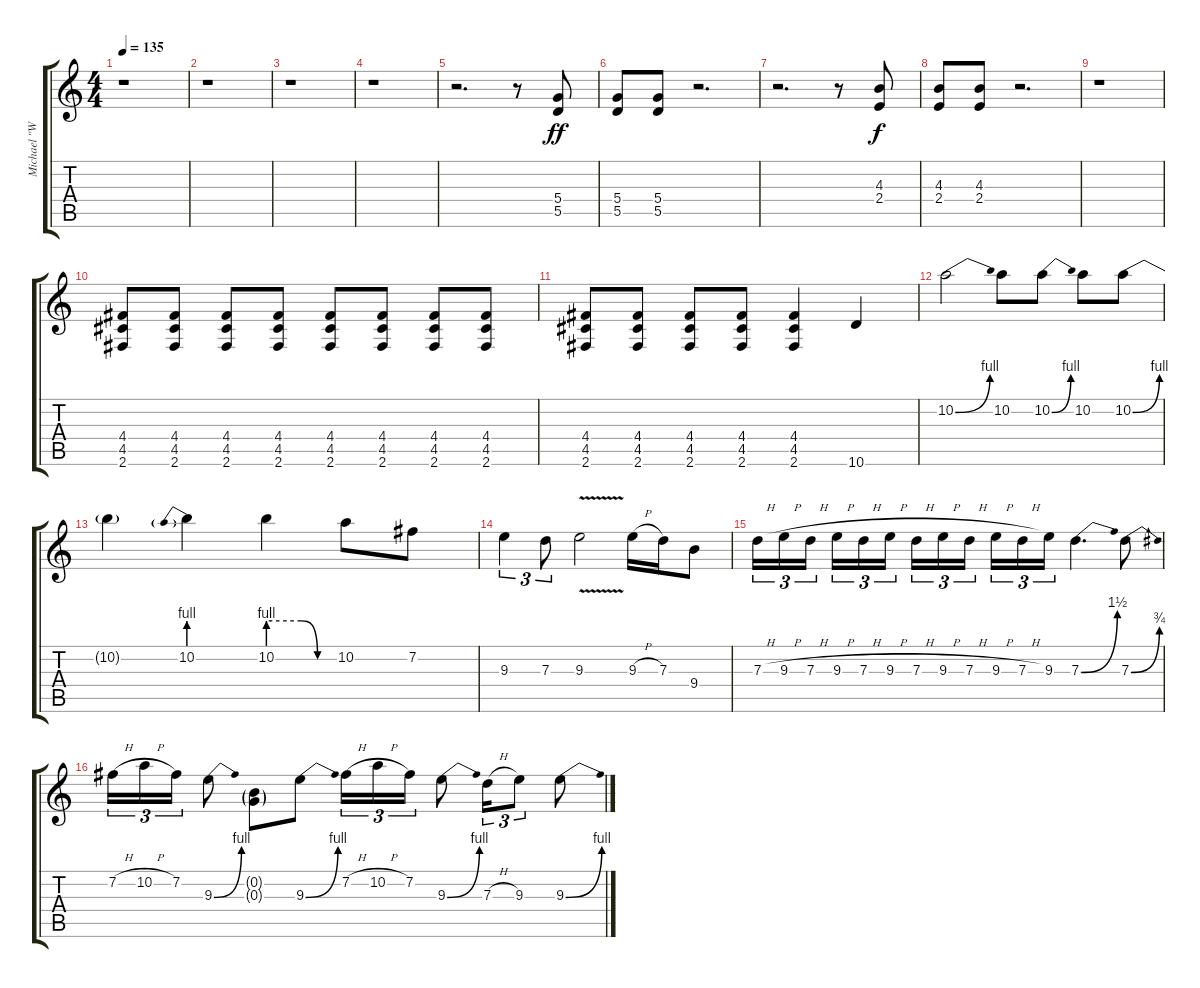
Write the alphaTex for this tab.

\track ("Michael \"Würzel\" Burston" "Michael \"W") {instrument distortionguitar}
\staff {score tabs}
\tuning (E4 B3 G3 D3 A2 E2) {hide}
\ts (4 4)
\tempo 135
\clef g2
\ks c
r.1{dy f} |
r.1 |
r.1 |
r.1 |
r.2{d} r.8 (5.4 5.5).8{dy ff} |
(5.4 5.5).8 (5.4 5.5).8 r.2{d} |
r.2{d} r.8 (4.3 2.4).8{dy f} |
(4.3 2.4).8 (4.3 2.4).8 r.2{d} |
r.1 |
(4.4 4.5 2.6).8 (4.4 4.5 2.6).8 (4.4 4.5 2.6).8 (4.4 4.5 2.6).8 (4.4 4.5 2.6).8 (4.4 4.5 2.6).8 (4.4 4.5 2.6).8 (4.4 4.5 2.6).8 |
(4.4 4.5 2.6).8 (4.4 4.5 2.6).8 (4.4 4.5 2.6).8 (4.4 4.5 2.6).8 (4.4 4.5 2.6).4 10.6.4 |
10.2{be (bend 0 0 60 4)}.2 10.2.8 10.2{be (bend 0 0 60 4)}.8 10.2.8 10.2{be (bend 0 0 60 4)}.8 |
10.2{t}.4 10.2{be (prebend 0 4 60 4)}.4 10.2{be (custom 0 4 30 4 45 0 60 0)}.4 10.2.8 7.2.8 |
9.3.4{tu (3 2)} 7.3.8{tu (3 2)} 9.3{v}.2 9.3{h}.16 7.3.16 9.4.8 |
7.3{h}.16{tu (3 2)} 9.3{h}.16{tu (3 2)} 7.3{h}.16{tu (3 2)} 9.3{h}.16{tu (3 2)} 7.3{h}.16{tu (3 2)} 9.3{h}.16{tu (3 2)} 7.3{h}.16{tu (3 2)} 9.3{h}.16{tu (3 2)} 7.3{h}.16{tu (3 2)} 9.3{h}.16{tu (3 2)} 7.3{h}.16{tu (3 2)} 9.3.16{tu (3 2)} 7.3{be (bend 0 0 60 6)}.4{d} 7.3{be (bend 0 0 60 3)}.8 |
7.2{h}.16{tu (3 2)} 10.2{h}.16{tu (3 2)} 7.2.16{tu (3 2)} 9.3{be (bend 0 0 60 4)}.8 (0.2{g} 0.3{g}).8 9.3{be (bend 0 0 60 4)}.8 7.2{h}.16{tu (3 2)} 10.2{h}.16{tu (3 2)} 7.2.16{tu (3 2)} 9.3{be (bend 0 0 60 4)}.8 7.3{h}.16{tu (3 2)} 9.3.8{tu (3 2)} 9.3{be (bend 0 0 60 4)}.8
